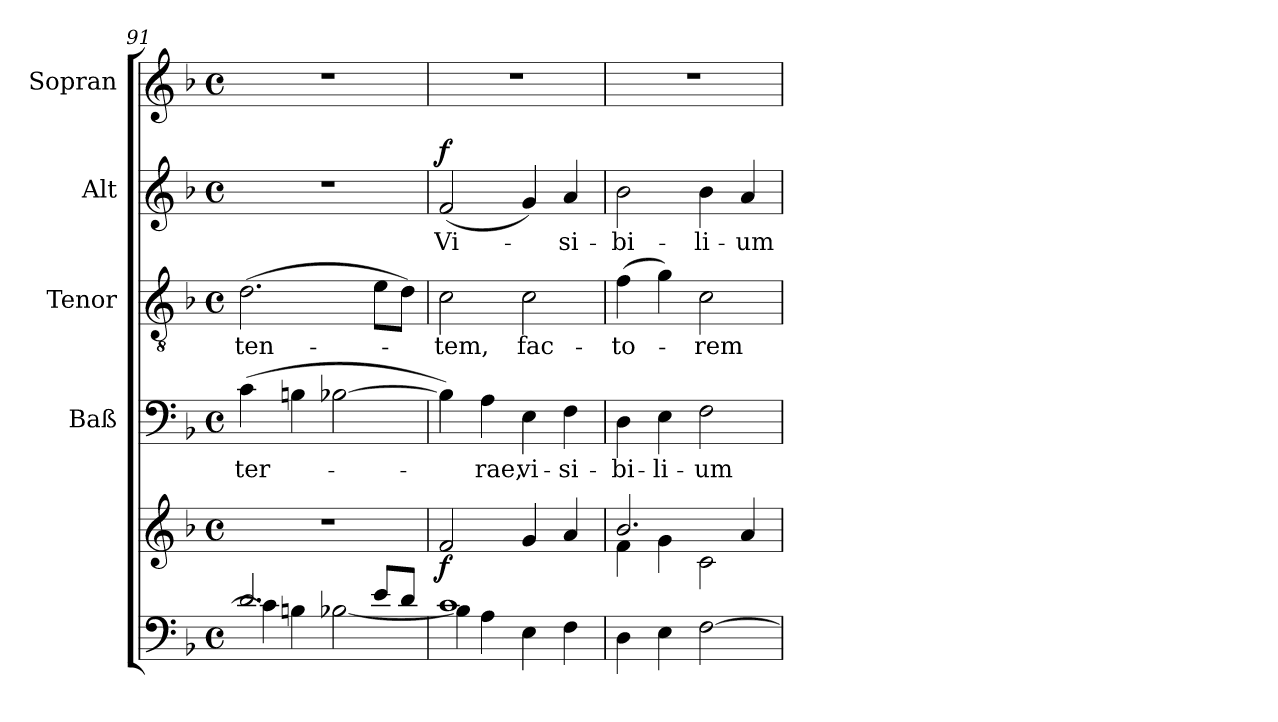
**kern	**kern	**dynam	**kern	**text	**kern	**text	**kern	**text	**dynam	**kern
*part5	*part5	*part5	*part4	*part4	*part3	*part3	*part2	*part2	*part2	*part1
*staff6	*staff5	*staff5/6	*staff4	*staff4	*staff3	*staff3	*staff2	*staff2	*staff2	*staff1
*	*	*	*I"Baß	*	*I"Tenor	*	*I"Alt	*	*	*I"Sopran
*	*	*	*I'Baß	*	*I'Ten	*	*I'Alt	*	*	*I'Sop
*clefF4	*clefG2	*	*clefF4	*	*clefGv2	*	*clefG2	*	*	*clefG2
*k[b-]	*k[b-]	*	*k[b-]	*	*k[b-]	*	*k[b-]	*	*	*k[b-]
*F:	*F:	*	*F:	*	*F:	*	*F:	*	*	*F:
*M4/4	*M4/4	*	*M4/4	*	*M4/4	*	*M4/4	*	*	*M4/4
*met(c)	*met(c)	*	*met(c)	*	*met(c)	*	*met(c)	*	*	*met(c)
=91	=91	=91	=91	=91	=91	=91	=91	=91	=91	=91
*^	*	*	*	*	*	*	*	*	*	*
!	!	!	!	!	!LO:LY:b	!	!LO:LY:b	!	!	!	!
2.d/	4c\]	1r	.	(>4c\	ter-	(>2.d\	-ten-	1r	.	.	1r
.	4Bn\	.	.	4Bn\	.	.	.	.	.	.	.
.	[<2B-X\	.	.	[2B-X\	.	.	.	.	.	.	.
8e/L	.	.	.	.	.	8e\L	.	.	.	.	.
8d/J	.	.	.	.	.	8d\J)	.	.	.	.	.
=92	=92	=92	=92	=92	=92	=92	=92	=92	=92	=92	=92
!	!	!	!LO:DY:b	!	!	!	!LO:LY:b	!	!LO:LY:b	!LO:DY:a	!
1c	4B-\]	2f/	f	4B-\])	.	2c\	-tem,	(<2f/	Vi-	f	1r
!	!	!	!	!	!LO:LY:b	!	!	!	!	!	!
.	4A\	.	.	4A\	-rae,	.	.	.	.	.	.
!	!	!	!	!	!LO:LY:b	!	!LO:LY:b	!	!	!	!
.	4E\	4g/	.	4E\	vi-	2c\	fac-	4g/)	.	.	.
!	!	!	!	!	!LO:LY:b	!	!	!	!LO:LY:b	!	!
.	4F\	4a/	.	4F\	-si-	.	.	4a/	-si-	.	.
!!LO:PB:g=z
=93	=93	=93	=93	=93	=93	=93	=93	=93	=93	=93	=93
*	*	*^	*	*	*	*	*	*	*	*	*
!	!	!	!	!	!	!LO:LY:b	!	!LO:LY:b	!	!LO:LY:b	!	!
*v	*v	*	*	*	*	*	*	*	*	*	*	*
4D\	2.b-/	4f\	.	4D\	-bi-	(>4f\	-to-	2b-\	-bi-	.	1r
!	!	!	!	!	!LO:LY:b	!	!	!	!	!	!
4E\	.	4g\	.	4E\	-li-	4g\)	.	.	.	.	.
!	!	!	!	!	!LO:LY:b	!	!LO:LY:b	!	!LO:LY:b	!	!
[2F\	.	2c\	.	2F\	-um	2c\	-rem	4b-\	-li-	.	.
!	!	!	!	!	!	!	!	!	!LO:LY:b	!	!
.	4a/	.	.	.	.	.	.	4a/	-um	.	.
*	*v	*v	*	*	*	*	*	*	*	*	*
=	=	=	=	=	=	=	=	=	=	=
*-	*-	*-	*-	*-	*-	*-	*-	*-	*-	*-
